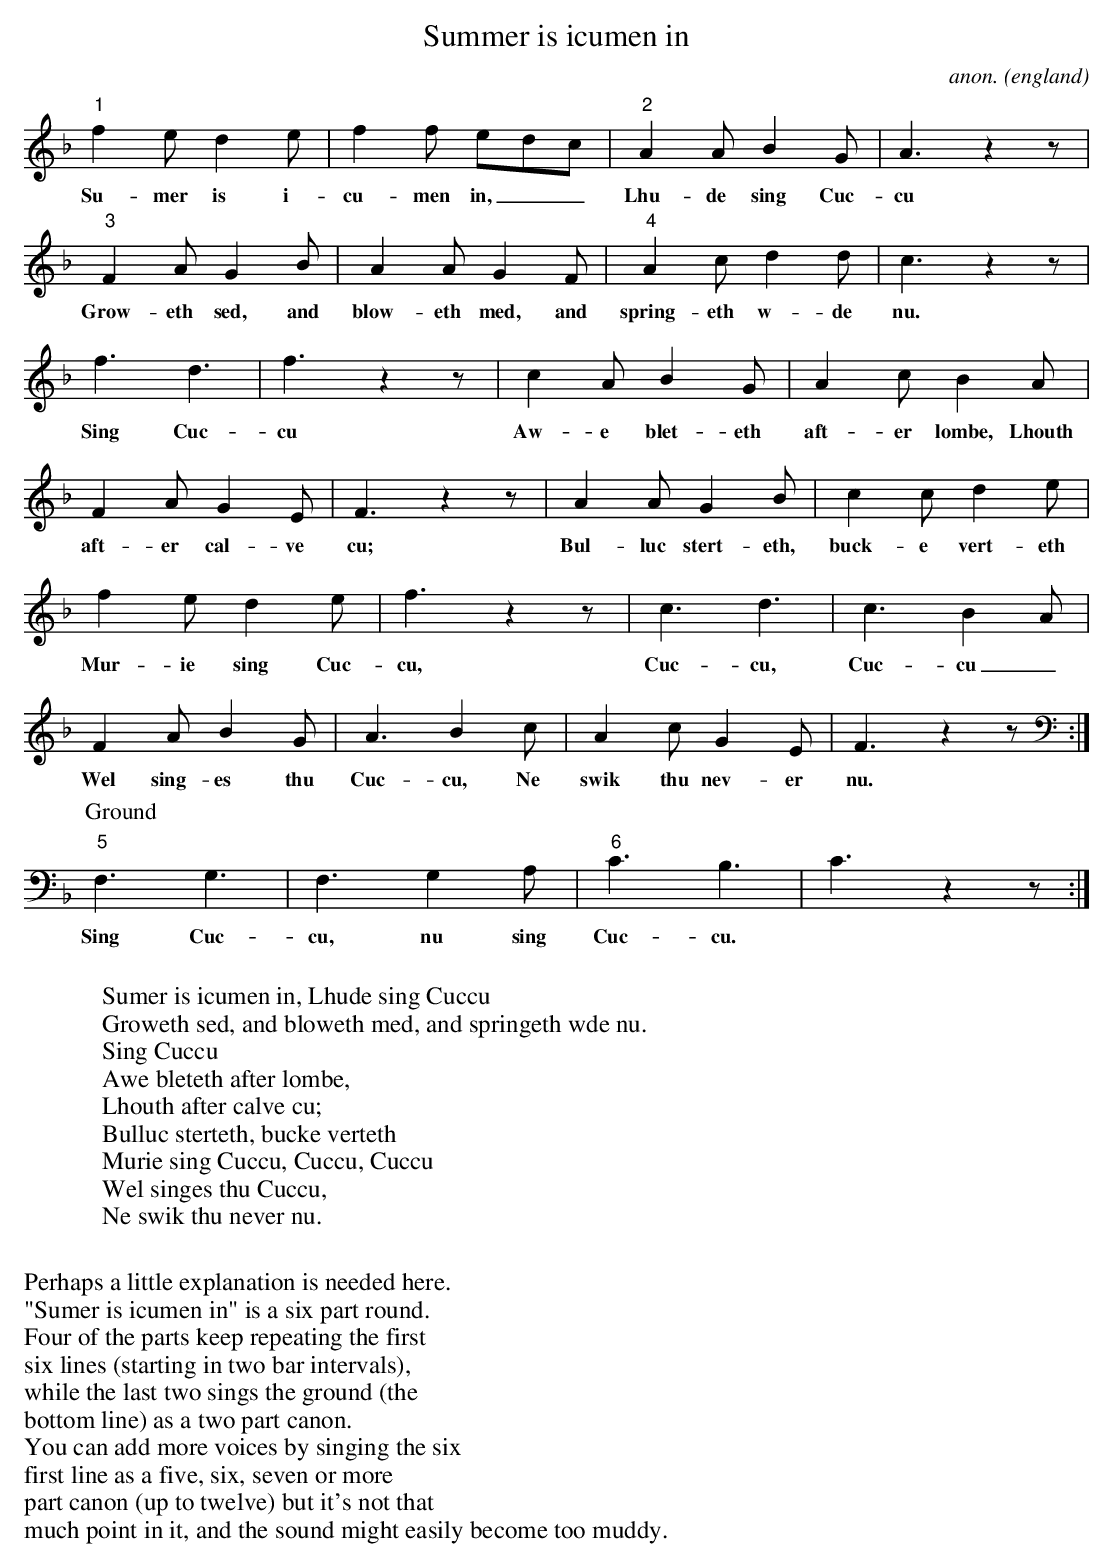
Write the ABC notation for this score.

X:1
T:Summer is icumen in
O:england
C:anon.
M:none
L:1/8
K:F
"1"f2 e d2 e|f2 f edc|"2"A2 A B2 G|A3 z2 z|
w:Su-mer is i-cu-men in,__ Lhu-de sing Cuc-cu
"3"F2 A G2 B|A2 A G2 F|"4"A2 c d2 d|c3 z2 z|
w:Grow-eth sed, and blow-eth med, and spring-eth w-de nu.
f3 d3|f3 z2 z|c2 A B2 G|A2 c B2 A|
w:Sing Cuc-cu Aw-e blet-eth aft-er lombe, Lhouth
F2 A G2 E|F3 z2 z|A2 A G2 B|c2 c d2 e|
w:aft-er cal-ve cu; Bul-luc stert-eth, buck-e vert-eth
f2 e d2 e|f3 z2 z|c3 d3|c3 B2A|
w:Mur-ie sing Cuc-cu, Cuc-cu, Cuc-cu_
F2 A B2 G|A3 B2 c|A2 c G2 E|F3 z2 z:|
w:Wel sing-es thu Cuc-cu, Ne swik thu nev-er nu.
P:Ground
"5"F,3G,3|F,3G,2A,|"6"C3B,3|C3 z2 z:|
w:Sing Cuc-cu, nu sing Cuc-cu.
W:
W:Sumer is icumen in, Lhude sing Cuccu
W:Groweth sed, and bloweth med, and springeth wde nu.
W:Sing Cuccu
W:Awe bleteth after lombe,
W:Lhouth after calve cu;
W:Bulluc sterteth, bucke verteth
W:Murie sing Cuccu, Cuccu, Cuccu
W:Wel singes thu Cuccu,
W:Ne swik thu never nu.
W:
W:Perhaps a little explanation is needed here.
W:"Sumer is icumen in" is a six part round.
W:Four of the parts keep repeating the first
W:six lines (starting in two bar intervals),
W:while the last two sings the ground (the
W:bottom line) as a two part canon.
W:You can add more voices by singing the six
W:first line as a five, six, seven or more
W:part canon (up to twelve) but it's not that
W:much point in it, and the sound might easily become too muddy.
